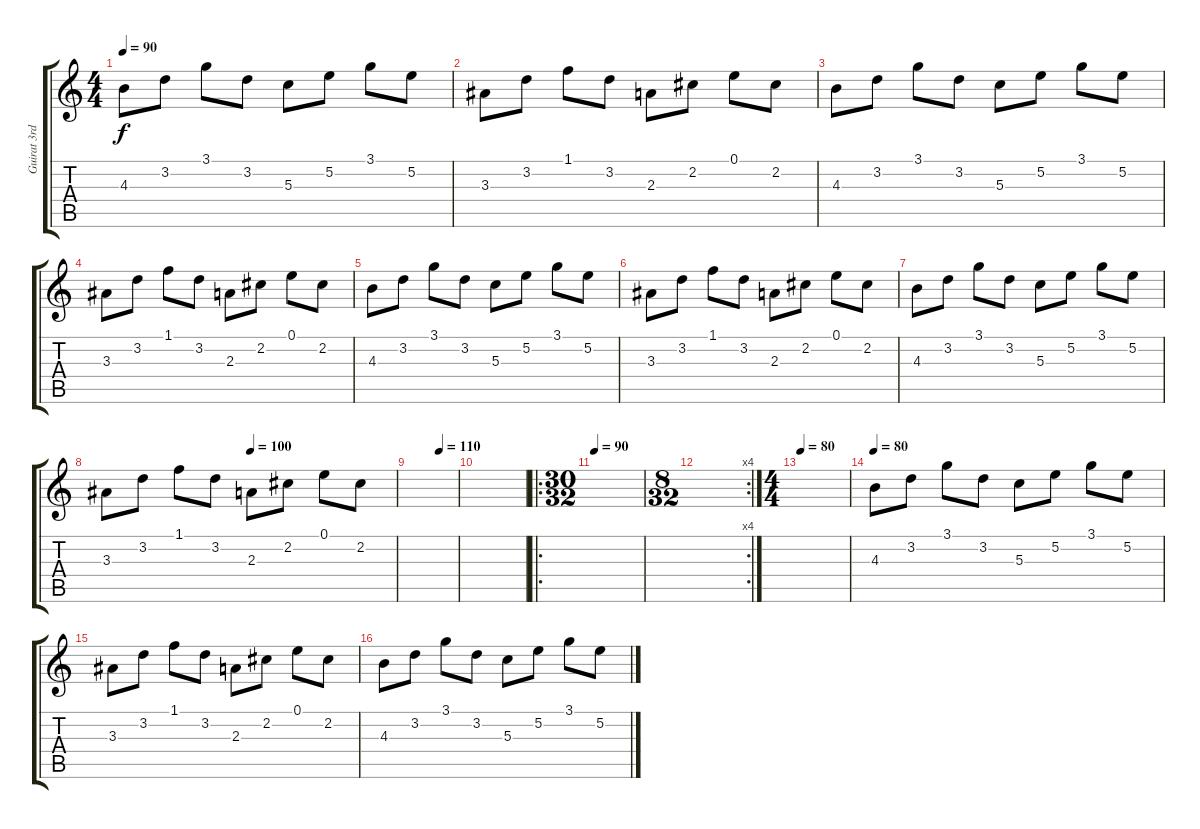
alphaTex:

\track ("Guirat 3rd." "Guirat 3rd") {instrument electricguitarmuted}
\staff {score tabs}
\tuning (E4 B3 G3 D3 A2 E2) {hide}
\ts (4 4)
\tempo 90
\clef g2
\ks c
4.3.8{dy f} 3.2.8 3.1.8 3.2.8 5.3.8 5.2.8 3.1.8 5.2.8 |
3.3.8 3.2.8 1.1.8 3.2.8 2.3.8 2.2.8 0.1.8 2.2.8 |
4.3.8 3.2.8 3.1.8 3.2.8 5.3.8 5.2.8 3.1.8 5.2.8 |
3.3.8 3.2.8 1.1.8 3.2.8 2.3.8 2.2.8 0.1.8 2.2.8 |
4.3.8 3.2.8 3.1.8 3.2.8 5.3.8 5.2.8 3.1.8 5.2.8 |
3.3.8 3.2.8 1.1.8 3.2.8 2.3.8 2.2.8 0.1.8 2.2.8 |
4.3.8 3.2.8 3.1.8 3.2.8 5.3.8 5.2.8 3.1.8 5.2.8 |
\tempo (100 0.5)
3.3.8 3.2.8 1.1.8 3.2.8 2.3.8 2.2.8 0.1.8 2.2.8 |
\tempo (110 0.625)
|
|
\ro
\ts (30 32)
\tempo 90
|
\rc 4
\ts (8 32)
|
\ts (4 4)
\tempo 80
|
\tempo 80
4.3.8 3.2.8 3.1.8 3.2.8 5.3.8 5.2.8 3.1.8 5.2.8 |
3.3.8 3.2.8 1.1.8 3.2.8 2.3.8 2.2.8 0.1.8 2.2.8 |
4.3.8 3.2.8 3.1.8 3.2.8 5.3.8 5.2.8 3.1.8 5.2.8
